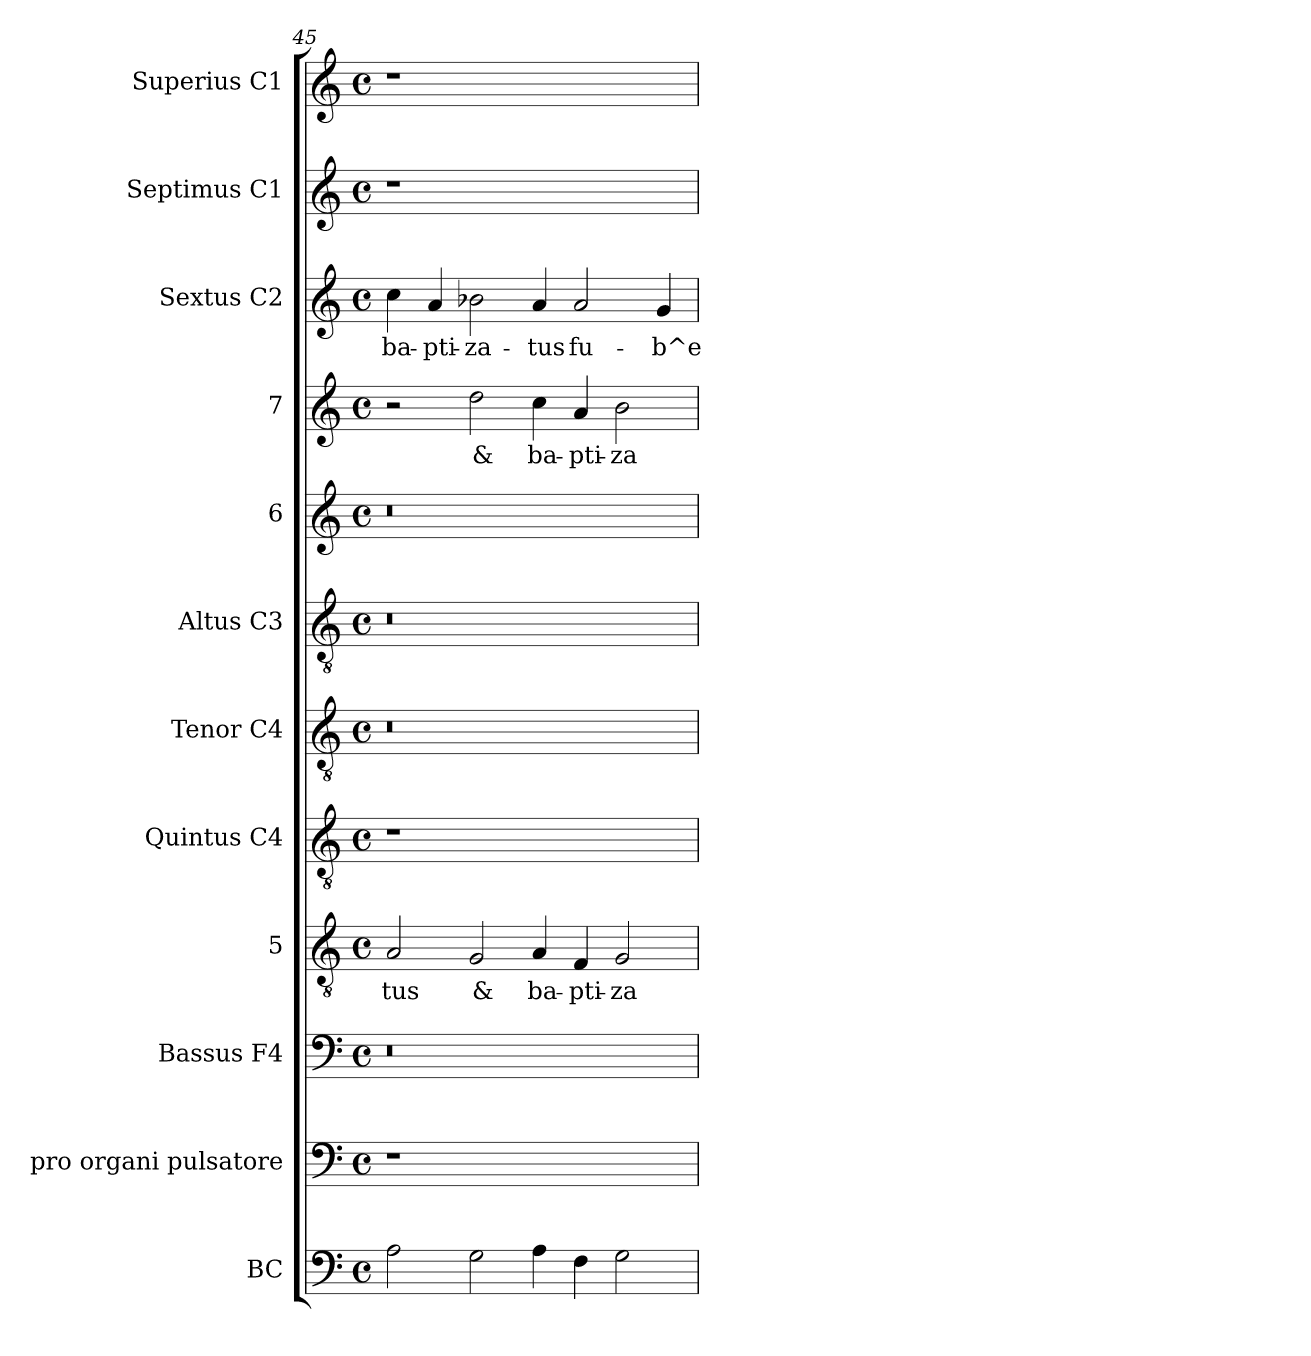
**kern	**text	**kern	**kern	**kern	**text	**kern	**kern	**kern	**kern	**kern	**text	**kern	**text	**kern	**kern
*part12	*part12	*part11	*part10	*part9	*part9	*part8	*part7	*part6	*part5	*part4	*part4	*part3	*part3	*part2	*part1
*staff12	*staff12	*staff11	*staff10	*staff9	*staff9	*staff8	*staff7	*staff6	*staff5	*staff4	*staff4	*staff3	*staff3	*staff2	*staff1
*I"BC	*	*I"pro organi  pulsatore	*I"Bassus  F4	*I"5	*	*I"Quintus  C4	*I"Tenor  C4	*I"Altus  C3	*I"6	*I"7	*	*I"Sextus  C2	*	*I"Septimus  C1	*I"Superius  C1
*I'BC	*	*	*I'B	*	*	*	*I'T	*I'A	*	*	*	*I'S	*	*	*I'S
*clefF4	*	*clefF4	*clefF4	*clefGv2	*	*clefGv2	*clefGv2	*clefGv2	*clefG2	*clefG2	*	*clefG2	*	*clefG2	*clefG2
*k[]	*	*k[]	*k[]	*k[]	*	*k[]	*k[]	*k[]	*k[]	*k[]	*	*k[]	*	*k[]	*k[]
*C:	*	*C:	*C:	*C:	*	*C:	*C:	*C:	*C:	*C:	*	*C:	*	*C:	*C:
*M4/4	*	*M4/4	*M4/4	*M4/4	*	*M4/4	*M4/4	*M4/4	*M4/4	*M4/4	*	*M4/4	*	*M4/4	*M4/4
*met(c)	*	*met(c)	*met(c)	*met(c)	*	*met(c)	*met(c)	*met(c)	*met(c)	*met(c)	*	*met(c)	*	*met(c)	*met(c)
=45	=45	=45	=45	=45	=45	=45	=45	=45	=45	=45	=45	=45	=45	=45	=45
!	!LO:LY:a:cj	!	!	!	!LO:LY:b:cj	!	!	!	!	!	!	!	!LO:LY:b:cj	!	!
2A\	.	1r	0r	2A/	-tus	1r	0r	0r	0r	2r	.	4cc\	ba-	1r	1r
!	!	!	!	!	!	!	!	!	!	!	!	!	!LO:LY:b:cj	!	!
.	.	.	.	.	.	.	.	.	.	.	.	4a/	-pti-	.	.
!	!LO:LY:a:cj	!	!	!	!LO:LY:b:cj	!	!	!	!	!	!LO:LY:b:cj	!	!LO:LY:b:cj	!	!
2G\	.	.	.	2G/	&	.	.	.	.	2dd\	&	2b-X\	-za-	.	.
!	!LO:LY:a:cj	!	!	!	!LO:LY:b:cj	!	!	!	!	!	!LO:LY:b:cj	!	!LO:LY:b:cj	!	!
4A\	.	1ryy	.	4A/	ba-	1ryy	.	.	.	4cc\	ba-	4a/	-tus	1ryy	1ryy
!	!LO:LY:a:cj	!	!	!	!LO:LY:b:cj	!	!	!	!	!	!LO:LY:b:cj	!	!LO:LY:b:cj	!	!
4F\	.	.	.	4F/	-pti-	.	.	.	.	4a/	-pti-	2a/	fu-	.	.
!	!LO:LY:a:cj	!	!	!	!LO:LY:b:cj	!	!	!	!	!	!LO:LY:b:cj	!	!	!	!
2G\	.	.	.	2G/	-za-	.	.	.	.	2b\	-za-	.	.	.	.
!	!	!	!	!	!	!	!	!	!	!	!	!	!LO:LY:b:cj	!	!
.	.	.	.	.	.	.	.	.	.	.	.	4g/	-b^e-	.	.
=	=	=	=	=	=	=	=	=	=	=	=	=	=	=	=
*-	*-	*-	*-	*-	*-	*-	*-	*-	*-	*-	*-	*-	*-	*-	*-
